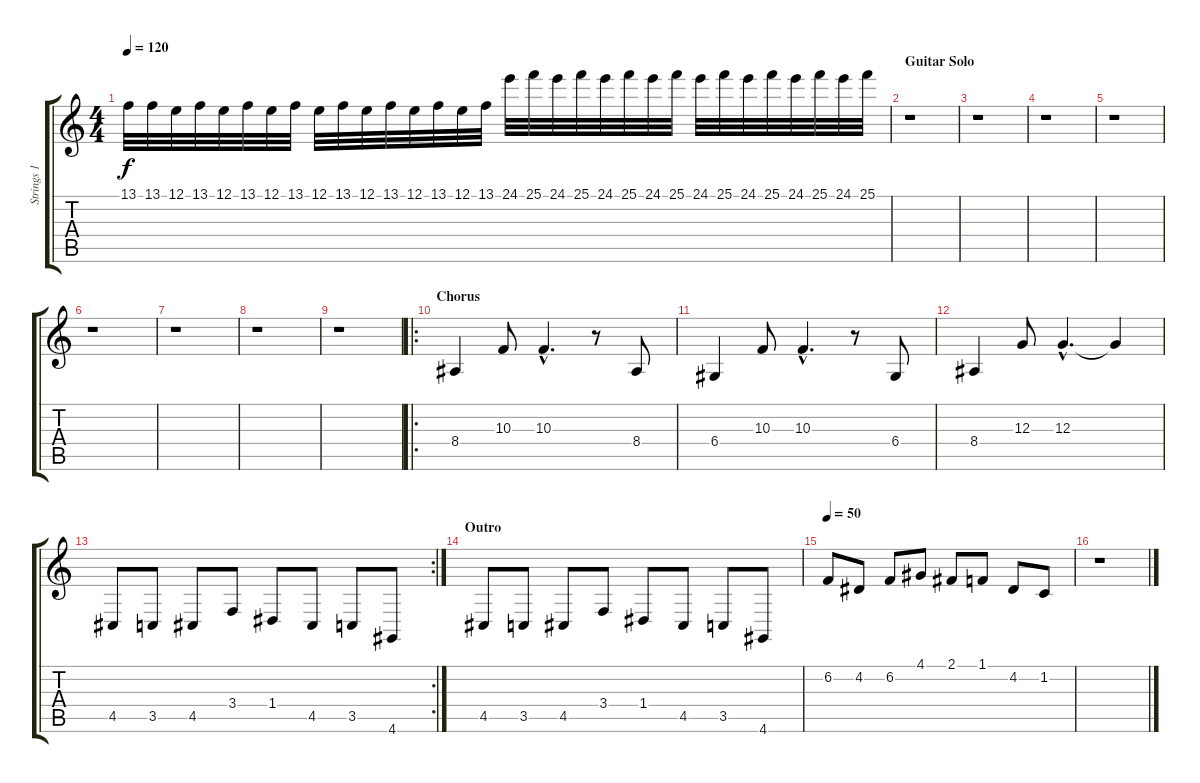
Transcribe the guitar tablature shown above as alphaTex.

\track ("Strings 1" "Strings 1") {instrument tremolostrings}
\staff {score tabs}
\tuning (E4 B3 G3 D3 A2 E2) {hide}
\ts (4 4)
\tempo 120
\clef g2
\ks c
13.1{t}.32{dy f} 13.1.32 12.1.32 13.1.32 12.1.32 13.1.32 12.1.32 13.1.32 12.1.32 13.1.32 12.1.32 13.1.32 12.1.32 13.1.32 12.1.32 13.1.32 24.1.32 25.1.32 24.1.32 25.1.32 24.1.32 25.1.32 24.1.32 25.1.32 24.1.32 25.1.32 24.1.32 25.1.32 24.1.32 25.1.32 24.1.32 25.1.32 |
\section ("" "Guitar Solo")
r.1 |
r.1 |
r.1 |
r.1 |
r.1 |
r.1 |
r.1 |
r.1 |
\ro
\section ("" "Chorus")
8.4.4 10.3.8 10.3{hac}.4{d} r.8 8.4.8 |
6.4.4 10.3.8 10.3{hac}.4{d} r.8 6.4.8 |
8.4.4 12.3.8 12.3{hac}.4{d} 12.3{t}.4 |
\rc 2
4.5.8 3.5.8 4.5.8 3.4.8 1.4.8 4.5.8 3.5.8 4.6.8 |
\section ("" "Outro")
4.5.8 3.5.8 4.5.8 3.4.8 1.4.8 4.5.8 3.5.8 4.6.8 |
\tempo 50
6.2.8 4.2.8 6.2.8 4.1.8 2.1.8 1.1.8 4.2.8 1.2.8 |
r.1
